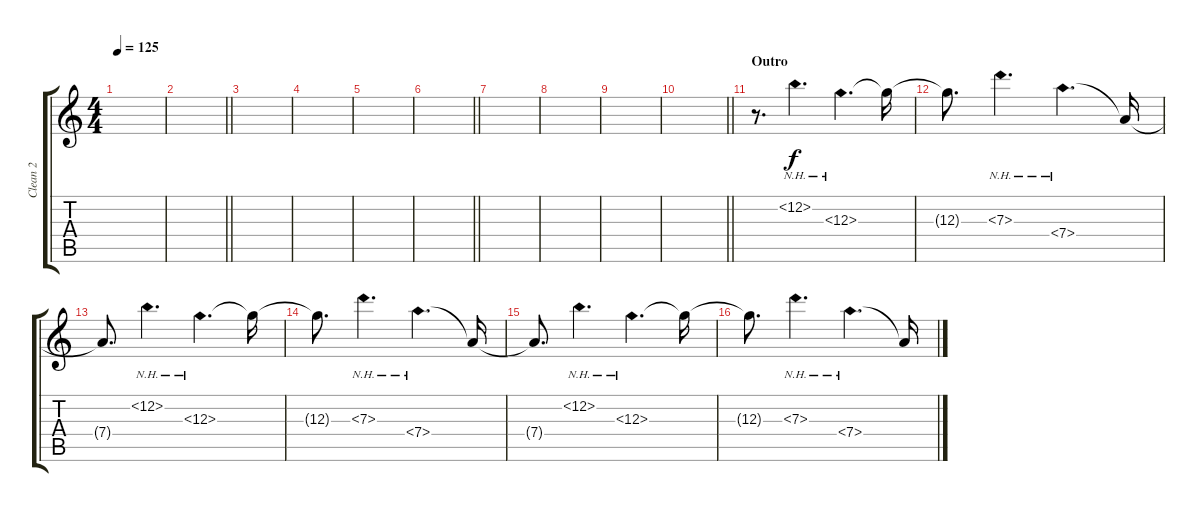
\track ("Clean 2" "Clean 2") {instrument electricguitarjazz}
\staff {score tabs}
\tuning (E4 B3 G3 D3 A2 D2) {hide}
\ts (4 4)
\tempo 125
\clef g2
\ks c
|
\barLineRight lightlight
|
\section ("" "")
|
|
|
\barLineRight lightlight
|
|
|
|
\barLineRight lightlight
|
\section ("" "Outro")
r.8{d} 12.2{nh}.4{d} 12.3{nh}.4{d} 12.3{t}.16 |
12.3{t}.8{d} 7.3{nh}.4{d} 7.4{nh}.4{d} 7.4{t}.16 |
7.4{t}.8{d} 12.2{nh}.4{d} 12.3{nh}.4{d} 12.3{t}.16 |
12.3{t}.8{d} 7.3{nh}.4{d} 7.4{nh}.4{d} 7.4{t}.16 |
7.4{t}.8{d} 12.2{nh}.4{d} 12.3{nh}.4{d} 12.3{t}.16 |
12.3{t}.8{d} 7.3{nh}.4{d} 7.4{nh}.4{d} 7.4{t}.16
